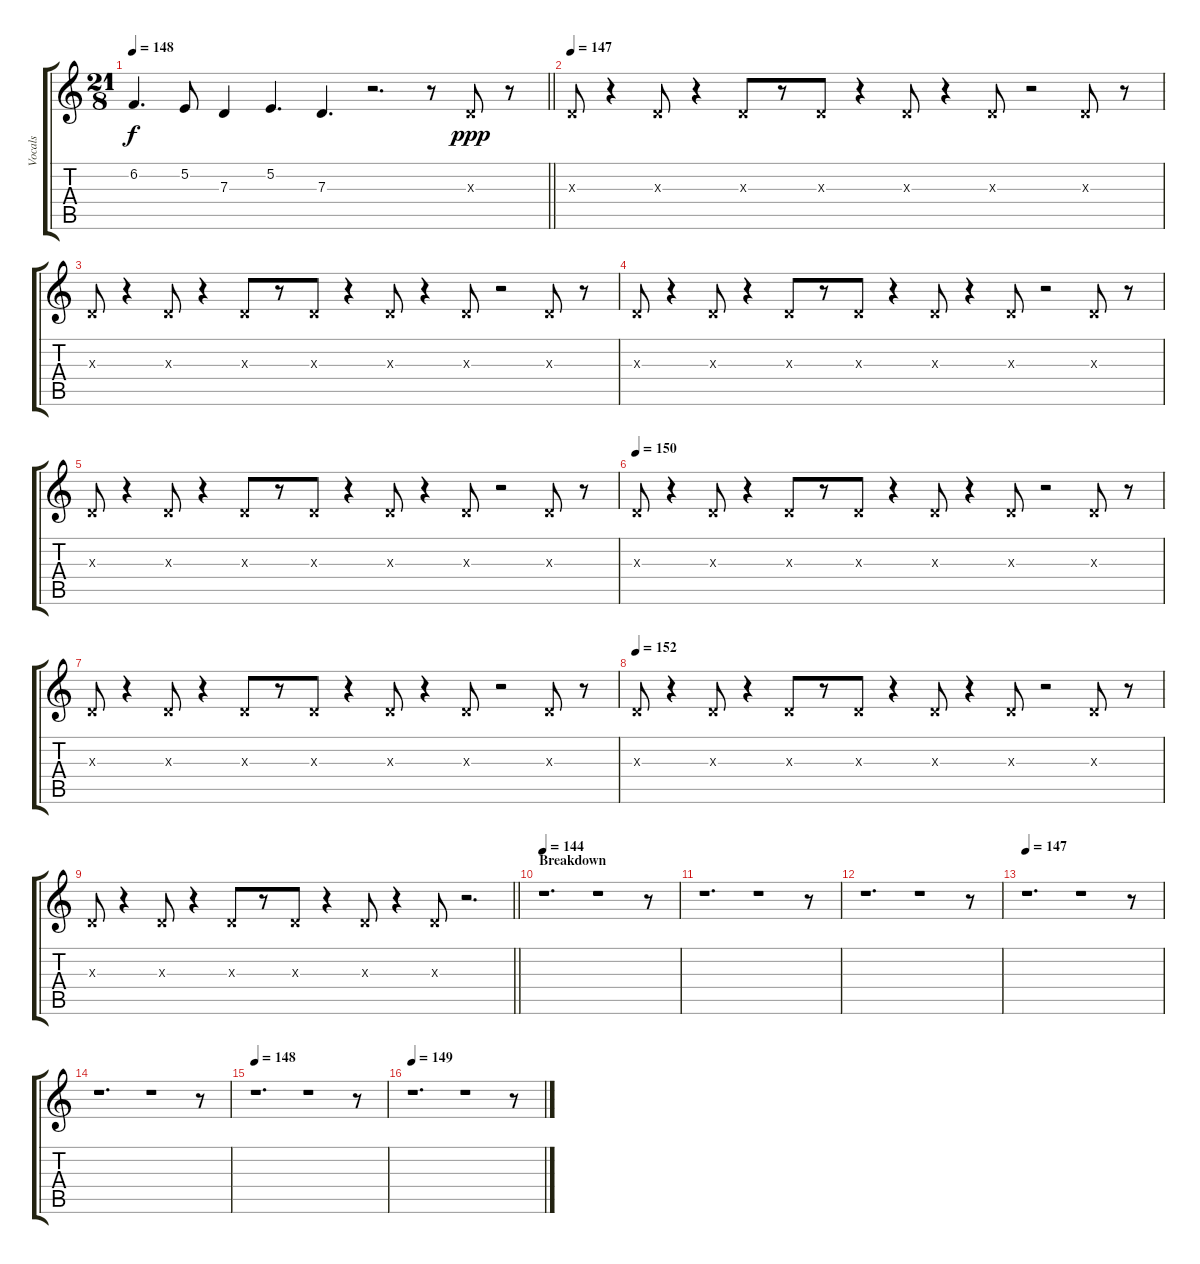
\track ("Vocals" "Vocals") {instrument clarinet}
\staff {score tabs}
\tuning (E4 B3 G3 D3 A2 D2) {hide}
\ts (21 8)
\tempo 148
\clef g2
\barLineRight lightlight
\ks c
6.2.4{d dy f} 5.2.8 7.3.4 5.2.4{d} 7.3.4{d} r.2{d} r.8 7.3{x}.8{dy ppp} r.8 |
\section ("" "")
\tempo 147
7.3{x}.8 r.4 7.3{x}.8 r.4 7.3{x}.8 r.8 7.3{x}.8 r.4 7.3{x}.8 r.4 7.3{x}.8 r.2 7.3{x}.8 r.8 |
7.3{x}.8 r.4 7.3{x}.8 r.4 7.3{x}.8 r.8 7.3{x}.8 r.4 7.3{x}.8 r.4 7.3{x}.8 r.2 7.3{x}.8 r.8 |
7.3{x}.8 r.4 7.3{x}.8 r.4 7.3{x}.8 r.8 7.3{x}.8 r.4 7.3{x}.8 r.4 7.3{x}.8 r.2 7.3{x}.8 r.8 |
7.3{x}.8 r.4 7.3{x}.8 r.4 7.3{x}.8 r.8 7.3{x}.8 r.4 7.3{x}.8 r.4 7.3{x}.8 r.2 7.3{x}.8 r.8 |
\tempo 150
7.3{x}.8 r.4 7.3{x}.8 r.4 7.3{x}.8 r.8 7.3{x}.8 r.4 7.3{x}.8 r.4 7.3{x}.8 r.2 7.3{x}.8 r.8 |
7.3{x}.8 r.4 7.3{x}.8 r.4 7.3{x}.8 r.8 7.3{x}.8 r.4 7.3{x}.8 r.4 7.3{x}.8 r.2 7.3{x}.8 r.8 |
\tempo 152
7.3{x}.8 r.4 7.3{x}.8 r.4 7.3{x}.8 r.8 7.3{x}.8 r.4 7.3{x}.8 r.4 7.3{x}.8 r.2 7.3{x}.8 r.8 |
\barLineRight lightlight
7.3{x}.8 r.4 7.3{x}.8 r.4 7.3{x}.8 r.8 7.3{x}.8 r.4 7.3{x}.8 r.4 7.3{x}.8 r.2{d} |
\section ("" "Breakdown")
\tempo 144
r.1{d} r.1 r.8 |
r.1{d} r.1 r.8 |
r.1{d} r.1 r.8 |
\tempo 147
r.1{d} r.1 r.8 |
r.1{d} r.1 r.8 |
\tempo 148
r.1{d} r.1 r.8 |
\tempo 149
r.1{d} r.1 r.8
